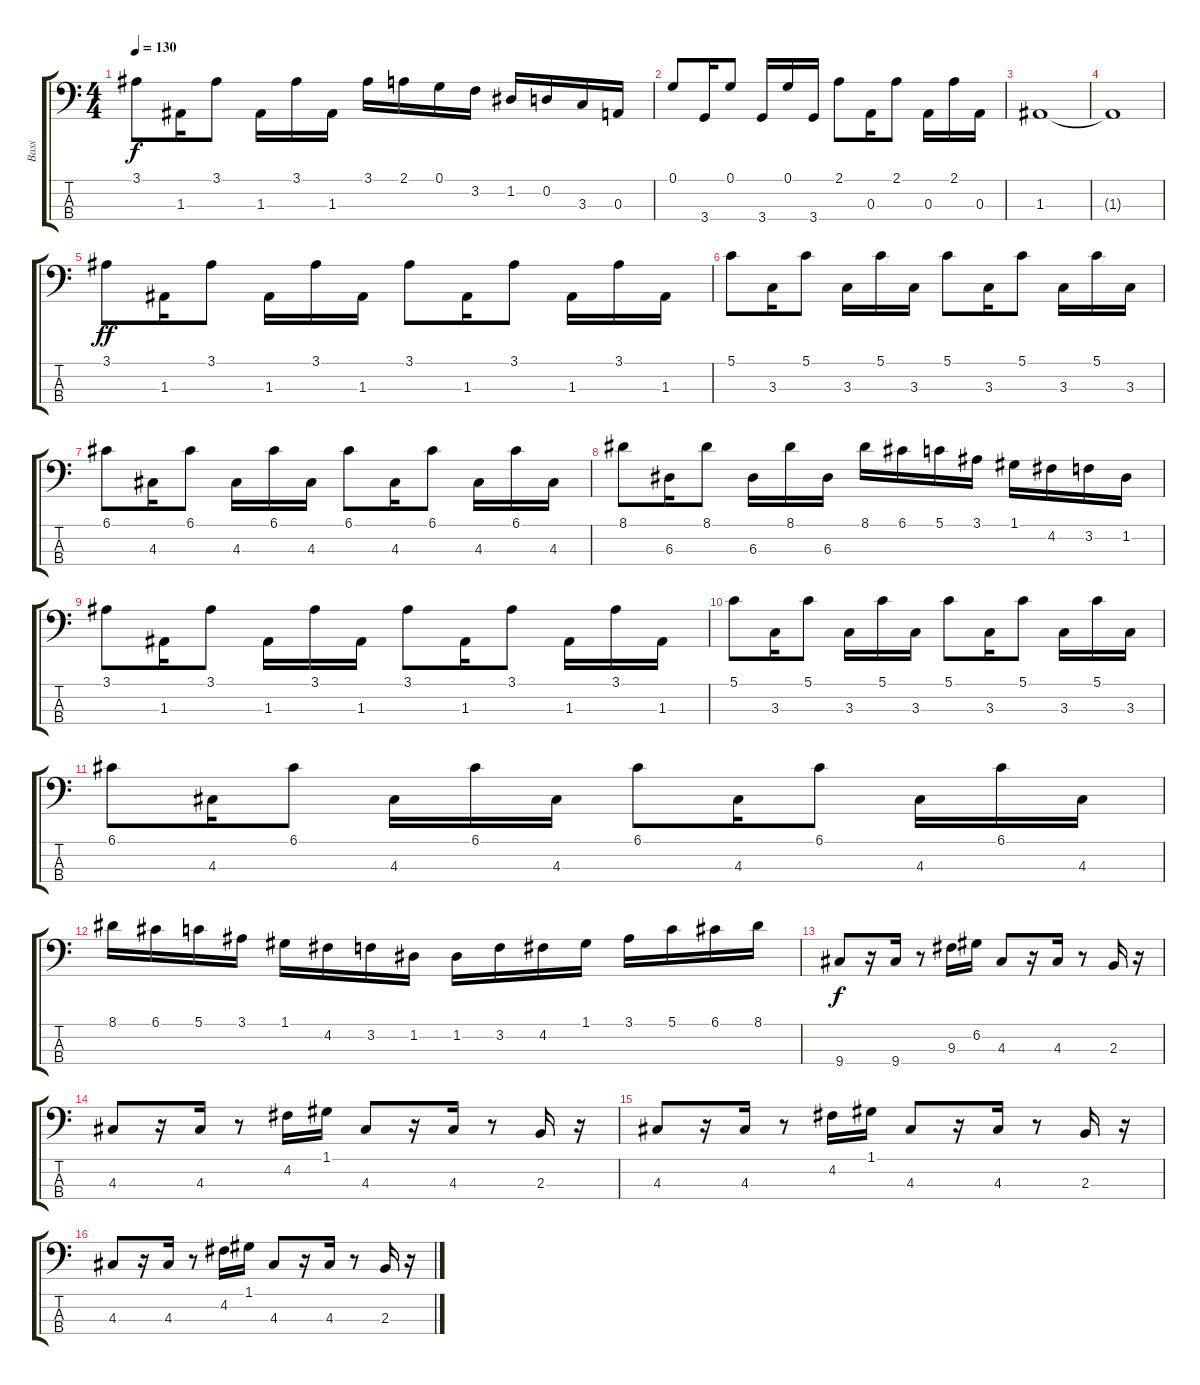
\track ("Bass" "Bass") {instrument synthbass2}
\staff {score tabs}
\tuning (G2 D2 A1 E1) {hide}
\ts (4 4)
\tempo 130
\clef f4
\ks c
3.1.8{dy f} 1.3.16 3.1.8 1.3.16 3.1.16 1.3.16 3.1.16 2.1.16 0.1.16 3.2.16 1.2.16 0.2.16 3.3.16 0.3.16 |
0.1.8 3.4.16 0.1.8 3.4.16 0.1.16 3.4.16 2.1.8 0.3.16 2.1.8 0.3.16 2.1.16 0.3.16 |
1.3.1 |
1.3{t}.1 |
3.1.8{dy ff} 1.3.16 3.1.8 1.3.16 3.1.16 1.3.16 3.1.8 1.3.16 3.1.8 1.3.16 3.1.16 1.3.16 |
5.1.8 3.3.16 5.1.8 3.3.16 5.1.16 3.3.16 5.1.8 3.3.16 5.1.8 3.3.16 5.1.16 3.3.16 |
6.1.8 4.3.16 6.1.8 4.3.16 6.1.16 4.3.16 6.1.8 4.3.16 6.1.8 4.3.16 6.1.16 4.3.16 |
8.1.8 6.3.16 8.1.8 6.3.16 8.1.16 6.3.16 8.1.16 6.1.16 5.1.16 3.1.16 1.1.16 4.2.16 3.2.16 1.2.16 |
3.1.8 1.3.16 3.1.8 1.3.16 3.1.16 1.3.16 3.1.8 1.3.16 3.1.8 1.3.16 3.1.16 1.3.16 |
5.1.8 3.3.16 5.1.8 3.3.16 5.1.16 3.3.16 5.1.8 3.3.16 5.1.8 3.3.16 5.1.16 3.3.16 |
6.1.8 4.3.16 6.1.8 4.3.16 6.1.16 4.3.16 6.1.8 4.3.16 6.1.8 4.3.16 6.1.16 4.3.16 |
8.1.16 6.1.16 5.1.16 3.1.16 1.1.16 4.2.16 3.2.16 1.2.16 1.2.16 3.2.16 4.2.16 1.1.16 3.1.16 5.1.16 6.1.16 8.1.16 |
9.4.8{dy f} r.16 9.4.16 r.8 9.3.16 6.2.16 4.3.8 r.16 4.3.16 r.8 2.3.16 r.16 |
4.3.8 r.16 4.3.16 r.8 4.2.16 1.1.16 4.3.8 r.16 4.3.16 r.8 2.3.16 r.16 |
4.3.8 r.16 4.3.16 r.8 4.2.16 1.1.16 4.3.8 r.16 4.3.16 r.8 2.3.16 r.16 |
4.3.8 r.16 4.3.16 r.8 4.2.16 1.1.16 4.3.8 r.16 4.3.16 r.8 2.3.16 r.16
